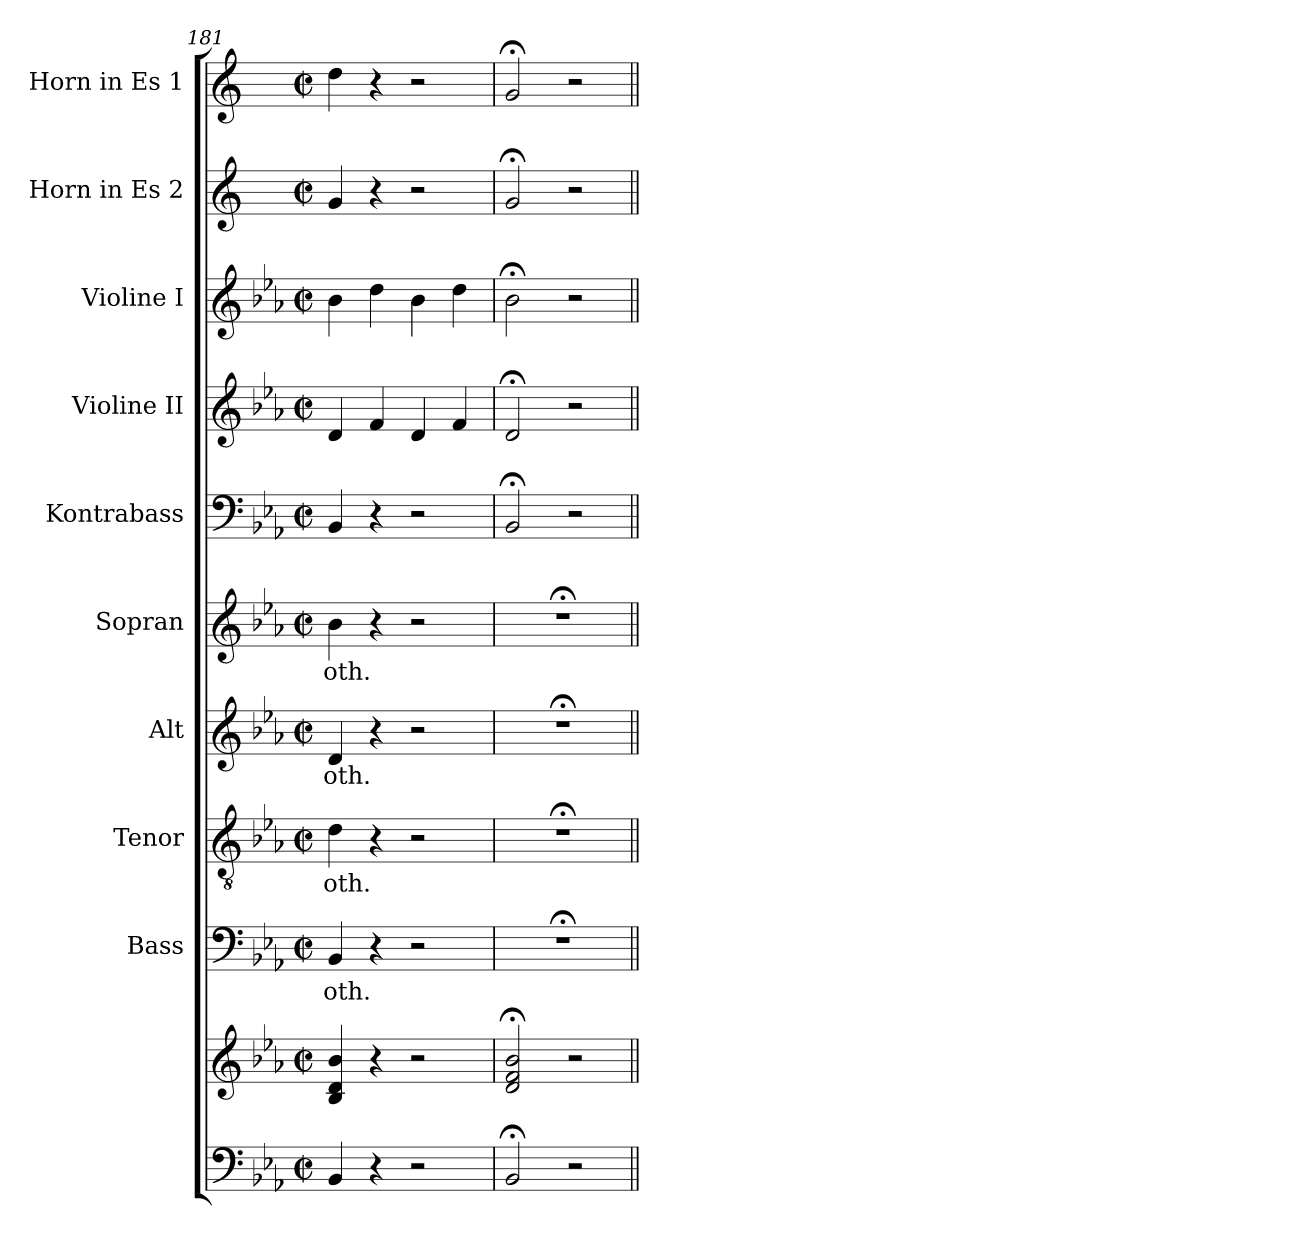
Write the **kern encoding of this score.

**kern	**kern	**kern	**text	**kern	**text	**kern	**text	**kern	**text	**kern	**kern	**kern	**kern	**kern
*part10	*part10	*part9	*part9	*part8	*part8	*part7	*part7	*part6	*part6	*part5	*part4	*part3	*part2	*part1
*staff11	*staff10	*staff9	*staff9	*staff8	*staff8	*staff7	*staff7	*staff6	*staff6	*staff5	*staff4	*staff3	*staff2	*staff1
*	*	*I"Bass	*	*I"Tenor	*	*I"Alt	*	*I"Sopran	*	*I"Kontrabass	*I"Violine II	*I"Violine I	*I"Horn in Es 2	*I"Horn in Es 1
*	*	*I'B.	*	*I'T.	*	*I'A.	*	*I'S.	*	*I'Kb.	*I'Vl. II	*I'Vl. I	*I'Hr. Es 2	*I'Hr. Es 1
*clefF4	*clefG2	*clefF4	*	*clefGv2	*	*clefG2	*	*clefG2	*	*clefF4	*clefG2	*clefG2	*clefG2	*clefG2
*	*	*	*	*	*	*	*	*	*	*ITrd7c12	*	*	*ITrd5c9	*ITrd5c9
*k[b-e-a-]	*k[b-e-a-]	*k[b-e-a-]	*	*k[b-e-a-]	*	*k[b-e-a-]	*	*k[b-e-a-]	*	*k[b-e-a-]	*k[b-e-a-]	*k[b-e-a-]	*k[b-e-a-]	*k[b-e-a-]
*E-:	*E-:	*E-:	*	*E-:	*	*E-:	*	*E-:	*	*E-:	*E-:	*E-:	*E-:	*E-:
*M2/2	*M2/2	*M2/2	*	*M2/2	*	*M2/2	*	*M2/2	*	*M2/2	*M2/2	*M2/2	*M2/2	*M2/2
*met(c|)	*met(c|)	*met(c|)	*	*met(c|)	*	*met(c|)	*	*met(c|)	*	*met(c|)	*met(c|)	*met(c|)	*met(c|)	*met(c|)
=181	=181	=181	=181	=181	=181	=181	=181	=181	=181	=181	=181	=181	=181	=181
!	!	!	!LO:LY:b	!	!LO:LY:b	!	!LO:LY:b	!	!LO:LY:b	!	!	!	!	!
4BB-/	4B-/ 4d/ 4b-/	4BB-/	-oth.	4d\	-oth.	4d/	-oth.	4b-\	-oth.	4BBB-/	4d/	4b-\	4B-/	4f\
4r	4r	4r	.	4r	.	4r	.	4r	.	4r	4f/	4dd\	4r	4r
2r	2r	2r	.	2r	.	2r	.	2r	.	2r	4d/	4b-\	2r	2r
.	.	.	.	.	.	.	.	.	.	.	4f/	4dd\	.	.
=182	=182	=182	=182	=182	=182	=182	=182	=182	=182	=182	=182	=182	=182	=182
2BB-;</	2d/;< 2f/;< 2b-/;<	1r;<	.	1r;<	.	1r;<	.	1r;<	.	2BBB-;</	2d;</	2b-;<\	2B-;</	2B-;</
2r	2r	.	.	.	.	.	.	.	.	2r	2r	2r	2r	2r
=||	=||	=||	=||	=||	=||	=||	=||	=||	=||	=||	=||	=||	=||	=||
*-	*-	*-	*-	*-	*-	*-	*-	*-	*-	*-	*-	*-	*-	*-
